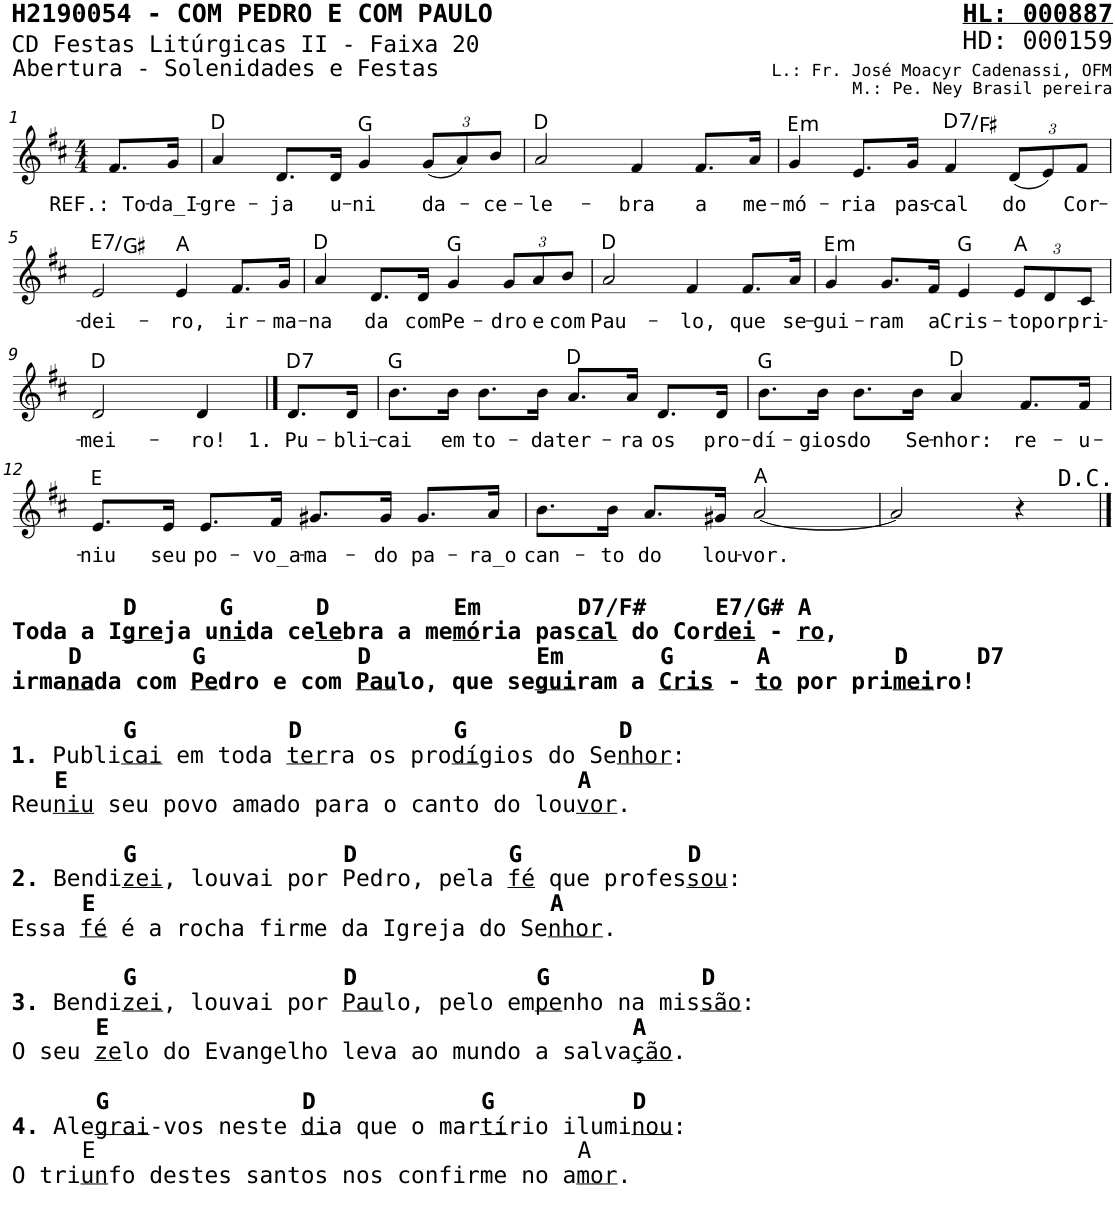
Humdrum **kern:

**kern	**text	**harte
*part1	*part1	*part1
*staff1	*staff1	*
*I"Voz	*	*
*I'V	*	*
*stria5	*	*
*clefG2	*	*
*k[f#c#]	*	*
*M4/4	*	*
=1	=1	=1
!	!LO:LY:b	!
8.f#/L	REF.: To-	.
!	!LO:LY:b	!
16g/Jk	-da_I-	.
=2	=2	=2
!	!LO:LY:b	!
4a/	-gre-	D:maj
!	!LO:LY:b	!
8.d/L	-ja	.
!	!LO:LY:b	!
16d/Jk	u-	.
!	!LO:LY:b	!
4g/	-ni	G:maj
*Xbrackettup	*	*
!	!LO:LY:b	!
(12g/L	da-	.
12a/)	.	.
!	!LO:LY:b	!
12b/J	-ce-	.
=3	=3	=3
!	!LO:LY:b	!
2a/	-le-	D:maj
!	!LO:LY:b	!
4f#/	-bra	.
!	!LO:LY:b	!
8.f#/L	a	.
!	!LO:LY:b	!
16a/Jk	me-	.
=4	=4	=4
!	!LO:LY:b	!LO:H:kt=m
4g/	-mó-	E:min
!	!LO:LY:b	!
8.e/L	-ria	.
!	!LO:LY:b	!
16g/Jk	pas-	.
!	!LO:LY:b	!LO:H:kt=7
4f#/	-cal	D:7/3
!	!LO:LY:b	!
(12d/L	do	.
12e/)	.	.
!	!LO:LY:b	!
12f#/J	Cor-	.
!!LO:LB:g=z
=5	=5	=5
!	!LO:LY:b	!LO:H:kt=7
2e/	-dei-	E:7/3
!	!LO:LY:b	!
4e/	-ro,	A:maj
!	!LO:LY:b	!
8.f#/L	ir-	.
!	!LO:LY:b	!
16g/Jk	-ma-	.
=6	=6	=6
!	!LO:LY:b	!
4a/	-na	D:maj
!	!LO:LY:b	!
8.d/L	da	.
!	!LO:LY:b	!
16d/Jk	com	.
!	!LO:LY:b	!
4g/	Pe-	G:maj
!	!LO:LY:b	!
12g/L	-dro	.
!	!LO:LY:b	!
12a/	e	.
!	!LO:LY:b	!
12b/J	com	.
=7	=7	=7
!	!LO:LY:b	!
2a/	Pau-	D:maj
!	!LO:LY:b	!
4f#/	-lo,	.
!	!LO:LY:b	!
8.f#/L	que	.
!	!LO:LY:b	!
16a/Jk	se-	.
=8	=8	=8
!	!LO:LY:b	!LO:H:kt=m
4g/	-gui-	E:min
!	!LO:LY:b	!
8.g/L	-ram	.
!	!LO:LY:b	!
16f#/Jk	a	.
!	!LO:LY:b	!
4e/	Cris-	G:maj
!	!LO:LY:b	!
12e/L	-to	A:maj
!	!LO:LY:b	!
12d/	por	.
!	!LO:LY:b	!
12c#/J	pri-	.
!!LO:LB:g=z
=9	=9	=9
!	!LO:LY:b	!
2d/	-mei-	D:maj
!	!LO:LY:b	!
4d/	-ro!	.
!	!LO:LY:b	!LO:H:kt=7
8.d/L	1. Pu-	D:7
!	!LO:LY:b	!
16d/Jk	-bli-	.
=10	=10	=10
!	!LO:LY:b	!
8.b\L	-cai	G:maj
!	!LO:LY:b	!
16b\Jk	em	.
!	!LO:LY:b	!
8.b\L	to-	.
!	!LO:LY:b	!
16b\Jk	-da	.
!	!LO:LY:b	!
8.a/L	ter-	D:maj
!	!LO:LY:b	!
16a/Jk	-ra	.
!	!LO:LY:b	!
8.d/L	os	.
!	!LO:LY:b	!
16d/Jk	pro-	.
=11	=11	=11
!	!LO:LY:b	!
8.b\L	-dí-	G:maj
!	!LO:LY:b	!
16b\Jk	-gios	.
!	!LO:LY:b	!
8.b\L	do	.
!	!LO:LY:b	!
16b\Jk	Se-	.
!	!LO:LY:b	!
4a/	-nhor:	D:maj
!	!LO:LY:b	!
8.f#/L	re-	.
!	!LO:LY:b	!
16f#/Jk	-u-	.
!!LO:LB:g=z
=12	=12	=12
!LO:TX:b:B:t=D      G      D         Em       D7/F#     E7/G# A	!	!
!LO:TX:b:t=Toda a I	!	!
!LO:TX:b:t=gre	!	!
!LO:TX:b:t=ja u	!	!
!LO:TX:b:t=ni	!	!
!LO:TX:b:t=da ce	!	!
!LO:TX:b:t=le	!	!
!LO:TX:b:t=bra a me	!	!
!LO:TX:b:t=mó	!	!
!LO:TX:b:t=ria pas	!	!
!LO:TX:b:t=cal	!	!
!LO:TX:b:t=do Cor	!	!
!LO:TX:b:t=dei	!	!
!LO:TX:b:t=-	!	!
!LO:TX:b:t=ro	!	!
!LO:TX:b:t=,	!	!
!LO:TX:b:t=D        G           D            Em       G      A         D     D7	!	!
!LO:TX:b:t=irma	!	!
!LO:TX:b:t=na	!	!
!LO:TX:b:t=da com	!	!
!LO:TX:b:t=Pe	!	!
!LO:TX:b:t=dro e com	!	!
!LO:TX:b:t=Pau	!	!
!LO:TX:b:t=lo, que se	!	!
!LO:TX:b:t=gui	!	!
!LO:TX:b:t=ram a	!	!
!LO:TX:b:t=Cris	!	!
!LO:TX:b:t=-	!	!
!LO:TX:b:t=to	!	!
!LO:TX:b:t=por pri	!	!
!LO:TX:b:t=mei	!	!
!LO:TX:b:t=ro!	!	!
!LO:TX:b:t=G           D           G           D	!	!
!LO:TX:b:t=1.	!	!
!LO:TX:b:t=Publi	!	!
!LO:TX:b:t=cai	!	!
!LO:TX:b:t=em toda	!	!
!LO:TX:b:t=ter	!	!
!LO:TX:b:t=ra os pro	!	!
!LO:TX:b:t=dí	!	!
!LO:TX:b:t=gios do Se	!	!
!LO:TX:b:t=nhor	!	!
!LO:TX:b:t=&colon;	!	!
!LO:TX:b:B:t=E                                     A	!	!
!LO:TX:b:t=Reu	!	!
!LO:TX:b:t=niu	!	!
!LO:TX:b:t=seu povo amado para o canto do lou	!	!
!LO:TX:b:t=vor	!	!
!LO:TX:b:t=.	!	!
!LO:TX:b:B:t=G               D           G            D	!	!
!LO:TX:b:t=2.	!	!
!LO:TX:b:t=Bendi	!	!
!LO:TX:b:t=zei	!	!
!LO:TX:b:t=, louvai por Pedro, pela	!	!
!LO:TX:b:t=fé	!	!
!LO:TX:b:t=que profes	!	!
!LO:TX:b:t=sou	!	!
!LO:TX:b:t=&colon;	!	!
!LO:TX:b:B:t=E                                 A	!	!
!LO:TX:b:t=Essa	!	!
!LO:TX:b:t=fé	!	!
!LO:TX:b:t=é a rocha firme da Igreja do Se	!	!
!LO:TX:b:t=nhor	!	!
!LO:TX:b:t=.	!	!
!LO:TX:b:B:t=G               D             G           D	!	!
!LO:TX:b:t=3.	!	!
!LO:TX:b:t=Bendi	!	!
!LO:TX:b:t=zei	!	!
!LO:TX:b:t=, louvai por	!	!
!LO:TX:b:t=Pau	!	!
!LO:TX:b:t=lo, pelo em	!	!
!LO:TX:b:t=pe	!	!
!LO:TX:b:t=nho na mis	!	!
!LO:TX:b:t=são	!	!
!LO:TX:b:t=&colon;	!	!
!LO:TX:b:B:t=E                                      A	!	!
!LO:TX:b:t=O seu	!	!
!LO:TX:b:t=ze	!	!
!LO:TX:b:t=lo do Evangelho leva ao mundo a salva	!	!
!LO:TX:b:t=ção	!	!
!LO:TX:b:t=.	!	!
!LO:TX:b:B:t=G              D            G          D	!	!
!LO:TX:b:t=4.	!	!
!LO:TX:b:t=Ale	!	!
!LO:TX:b:t=grai	!	!
!LO:TX:b:t=-vos neste	!	!
!LO:TX:b:t=di	!	!
!LO:TX:b:t=a que o mar	!	!
!LO:TX:b:t=tí	!	!
!LO:TX:b:t=rio ilumi	!	!
!LO:TX:b:t=nou	!	!
!LO:TX:b:t=&colon;	!	!
!LO:TX:b:t=E                                   A	!	!
!LO:TX:b:t=O tri	!	!
!LO:TX:b:t=un	!	!
!LO:TX:b:t=fo destes santos nos confirme no a	!	!
!LO:TX:b:t=mor	!	!
!LO:TX:b:t=.	!	!
!	!LO:LY:b	!
8.e/L	-niu	E:maj
!	!LO:LY:b	!
16e/Jk	seu	.
!	!LO:LY:b	!
8.e/L	po-	.
!	!LO:LY:b	!
16f#/Jk	-vo_a-	.
!	!LO:LY:b	!
8.g#X/L	-ma-	.
!	!LO:LY:b	!
16g#/Jk	-do	.
!	!LO:LY:b	!
8.g#/L	pa-	.
!	!LO:LY:b	!
16a/Jk	-ra_o	.
=13	=13	=13
!	!LO:LY:b	!
8.b\L	can-	.
!	!LO:LY:b	!
16b\Jk	-to	.
!	!LO:LY:b	!
8.a/L	do	.
!	!LO:LY:b	!
16g#X/Jk	lou-	.
!	!LO:LY:b	!
[2a/	-vor.	A:maj
=14	=14	=14
2a/]	.	.
4r	.	.
==	==	==
*-	*-	*-
